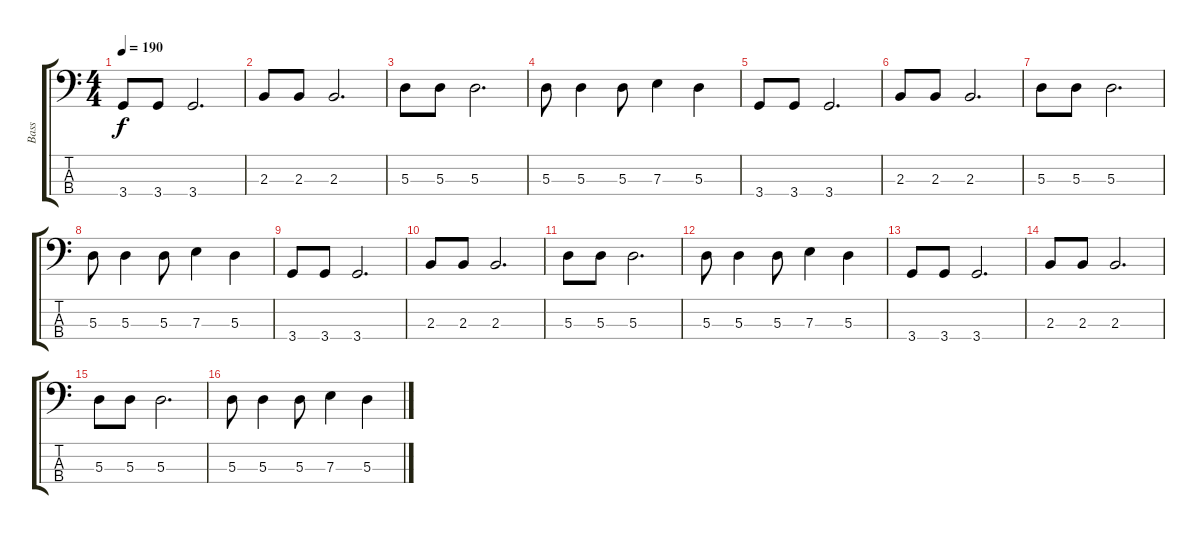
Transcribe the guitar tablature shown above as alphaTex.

\track ("Bass" "Bass") {instrument electricbasspick}
\staff {score tabs}
\tuning (G2 D2 A1 E1) {hide}
\ts (4 4)
\tempo 190
\clef f4
\ks c
3.4.8{dy f} 3.4.8 3.4.2{d} |
2.3.8 2.3.8 2.3.2{d} |
5.3.8 5.3.8 5.3.2{d} |
5.3.8 5.3.4 5.3.8 7.3.4 5.3.4 |
3.4.8 3.4.8 3.4.2{d} |
2.3.8 2.3.8 2.3.2{d} |
5.3.8 5.3.8 5.3.2{d} |
5.3.8 5.3.4 5.3.8 7.3.4 5.3.4 |
3.4.8 3.4.8 3.4.2{d} |
2.3.8 2.3.8 2.3.2{d} |
5.3.8 5.3.8 5.3.2{d} |
5.3.8 5.3.4 5.3.8 7.3.4 5.3.4 |
3.4.8 3.4.8 3.4.2{d} |
2.3.8 2.3.8 2.3.2{d} |
5.3.8 5.3.8 5.3.2{d} |
5.3.8 5.3.4 5.3.8 7.3.4 5.3.4
